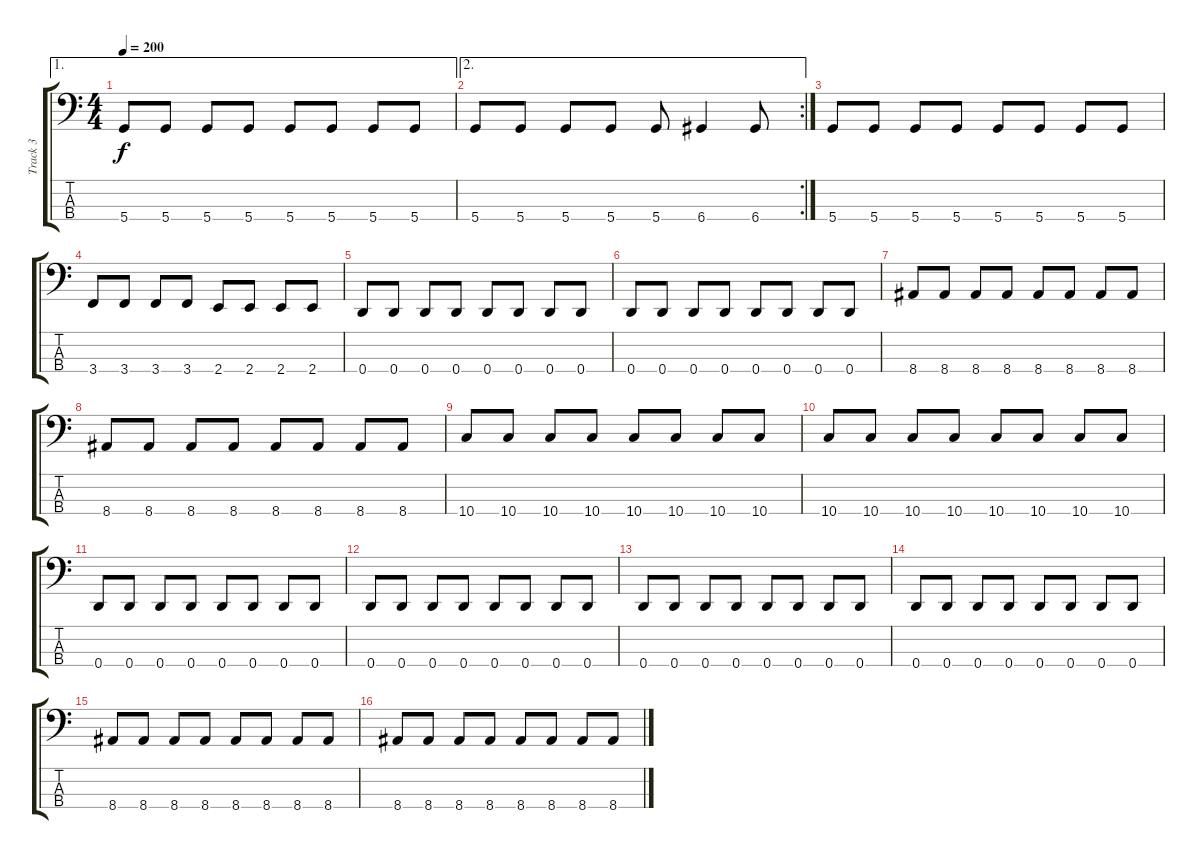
\track ("Track 3" "Track 3") {instrument electricbassfinger}
\staff {score tabs}
\tuning (F2 C2 G1 D1) {hide}
\ae 1
\ts (4 4)
\tempo 200
\clef f4
\ks c
5.4.8{dy f} 5.4.8 5.4.8 5.4.8 5.4.8 5.4.8 5.4.8 5.4.8 |
\ae 2
\rc 2
5.4.8 5.4.8 5.4.8 5.4.8 5.4.8 6.4.4 6.4.8 |
5.4.8 5.4.8 5.4.8 5.4.8 5.4.8 5.4.8 5.4.8 5.4.8 |
3.4.8 3.4.8 3.4.8 3.4.8 2.4.8 2.4.8 2.4.8 2.4.8 |
0.4.8 0.4.8 0.4.8 0.4.8 0.4.8 0.4.8 0.4.8 0.4.8 |
0.4.8 0.4.8 0.4.8 0.4.8 0.4.8 0.4.8 0.4.8 0.4.8 |
8.4.8 8.4.8 8.4.8 8.4.8 8.4.8 8.4.8 8.4.8 8.4.8 |
8.4.8 8.4.8 8.4.8 8.4.8 8.4.8 8.4.8 8.4.8 8.4.8 |
10.4.8 10.4.8 10.4.8 10.4.8 10.4.8 10.4.8 10.4.8 10.4.8 |
10.4.8 10.4.8 10.4.8 10.4.8 10.4.8 10.4.8 10.4.8 10.4.8 |
0.4.8 0.4.8 0.4.8 0.4.8 0.4.8 0.4.8 0.4.8 0.4.8 |
0.4.8 0.4.8 0.4.8 0.4.8 0.4.8 0.4.8 0.4.8 0.4.8 |
0.4.8 0.4.8 0.4.8 0.4.8 0.4.8 0.4.8 0.4.8 0.4.8 |
0.4.8 0.4.8 0.4.8 0.4.8 0.4.8 0.4.8 0.4.8 0.4.8 |
8.4.8 8.4.8 8.4.8 8.4.8 8.4.8 8.4.8 8.4.8 8.4.8 |
8.4.8 8.4.8 8.4.8 8.4.8 8.4.8 8.4.8 8.4.8 8.4.8
